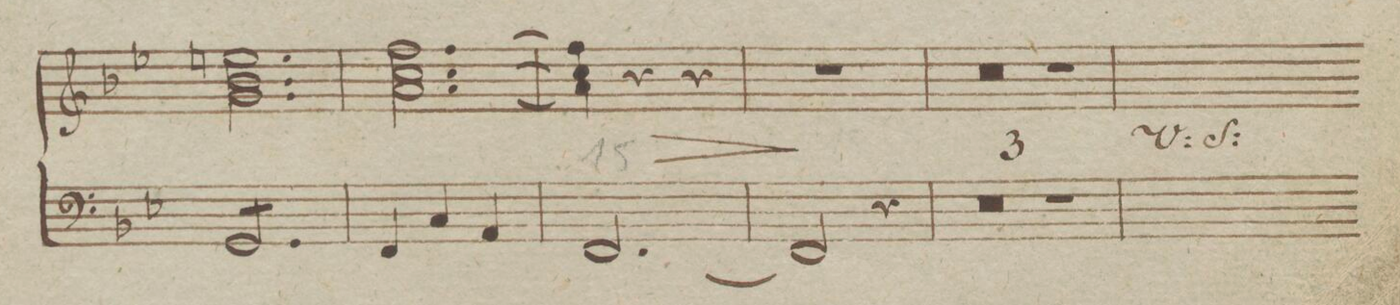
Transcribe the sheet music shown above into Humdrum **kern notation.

**kern	**dynam
*I"Organo	*
*clefF4	*
*k[b-e-]	*
*M3/4	*
*tremolo	*
8GG/L	.
8GG/	.
8GG/	.
8GG/	.
8GG/	.
8GG/J	.
*Xtremolo	*
=14	=14
4FF/	.
4C/	.
4AA/	.
=15	=15
[2.FF/	.
=16	=16
2FF/]	.
4r	.
=17	=17
1.r	.
=18	=18
=19	=19
2.r	.
=20	=20
*-	*-
